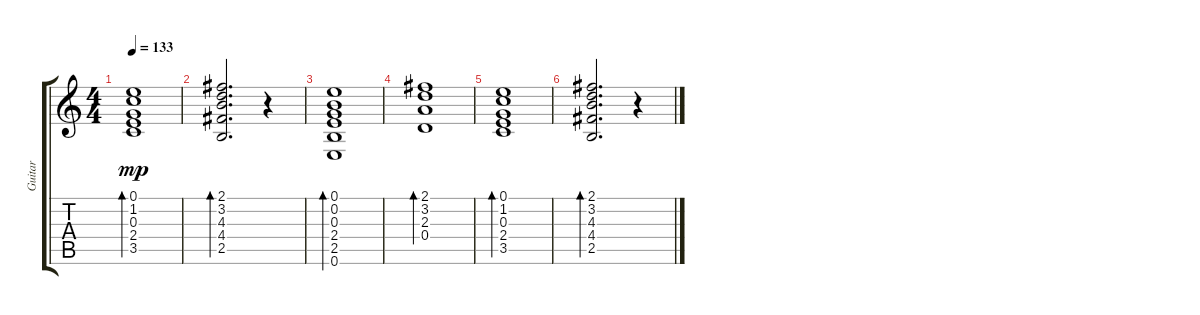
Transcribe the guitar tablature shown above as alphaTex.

\track ("Guitar" "Guitar") {instrument acousticguitarsteel}
\staff {score tabs}
\tuning (E4 B3 G3 D3 A2 E2) {hide}
\ts (4 4)
\tempo 133
\clef g2
\ks c
(0.1 1.2 0.3 2.4 3.5).1{bd 120 dy mp} |
(2.1 3.2 4.3 4.4 2.5).2{d bd 120} r.4 |
(0.1 0.2 0.3 2.4 2.5 0.6).1{bd 120 instrument acousticguitarsteel} |
(2.1 3.2 2.3 0.4).1{bd 120} |
(0.1 1.2 0.3 2.4 3.5).1{bd 120} |
(2.1 3.2 4.3 4.4 2.5).2{d bd 120} r.4
